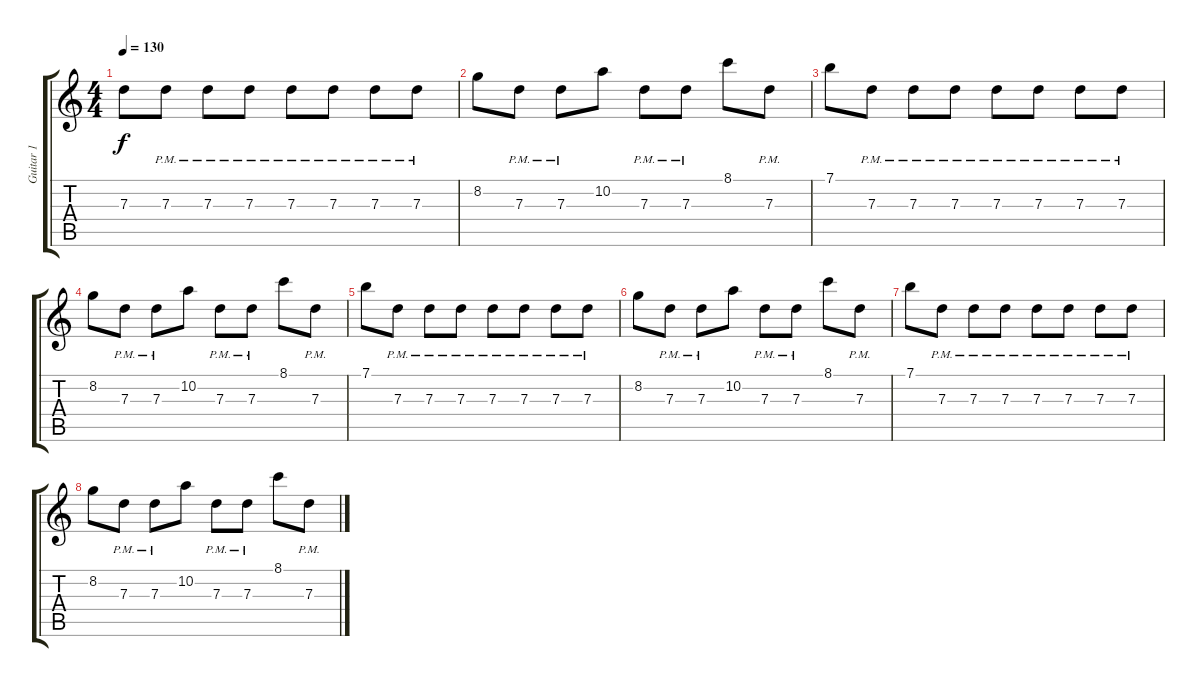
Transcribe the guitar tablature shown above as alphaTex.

\track ("Guitar 1" "Guitar 1") {instrument electricguitarclean}
\staff {score tabs}
\tuning (E4 B3 G3 D3 A2 E2) {hide}
\ts (4 4)
\tempo 130
\clef g2
\ks c
7.3.8{dy f volume 13} 7.3{pm}.8 7.3{pm}.8 7.3{pm}.8 7.3{pm}.8 7.3{pm}.8 7.3{pm}.8 7.3{pm}.8 |
8.2.8 7.3{pm}.8 7.3{pm}.8 10.2.8 7.3{pm}.8 7.3{pm}.8 8.1.8 7.3{pm}.8 |
7.1.8 7.3{pm}.8 7.3{pm}.8 7.3{pm}.8 7.3{pm}.8 7.3{pm}.8 7.3{pm}.8 7.3{pm}.8 |
8.2.8 7.3{pm}.8 7.3{pm}.8 10.2.8 7.3{pm}.8 7.3{pm}.8 8.1.8 7.3{pm}.8 |
7.1.8 7.3{pm}.8 7.3{pm}.8 7.3{pm}.8 7.3{pm}.8 7.3{pm}.8 7.3{pm}.8 7.3{pm}.8 |
8.2.8 7.3{pm}.8 7.3{pm}.8 10.2.8 7.3{pm}.8 7.3{pm}.8 8.1.8 7.3{pm}.8 |
7.1.8{volume 0} 7.3{pm}.8 7.3{pm}.8 7.3{pm}.8 7.3{pm}.8 7.3{pm}.8 7.3{pm}.8 7.3{pm}.8 |
8.2.8 7.3{pm}.8 7.3{pm}.8 10.2.8 7.3{pm}.8 7.3{pm}.8 8.1.8 7.3{pm}.8
